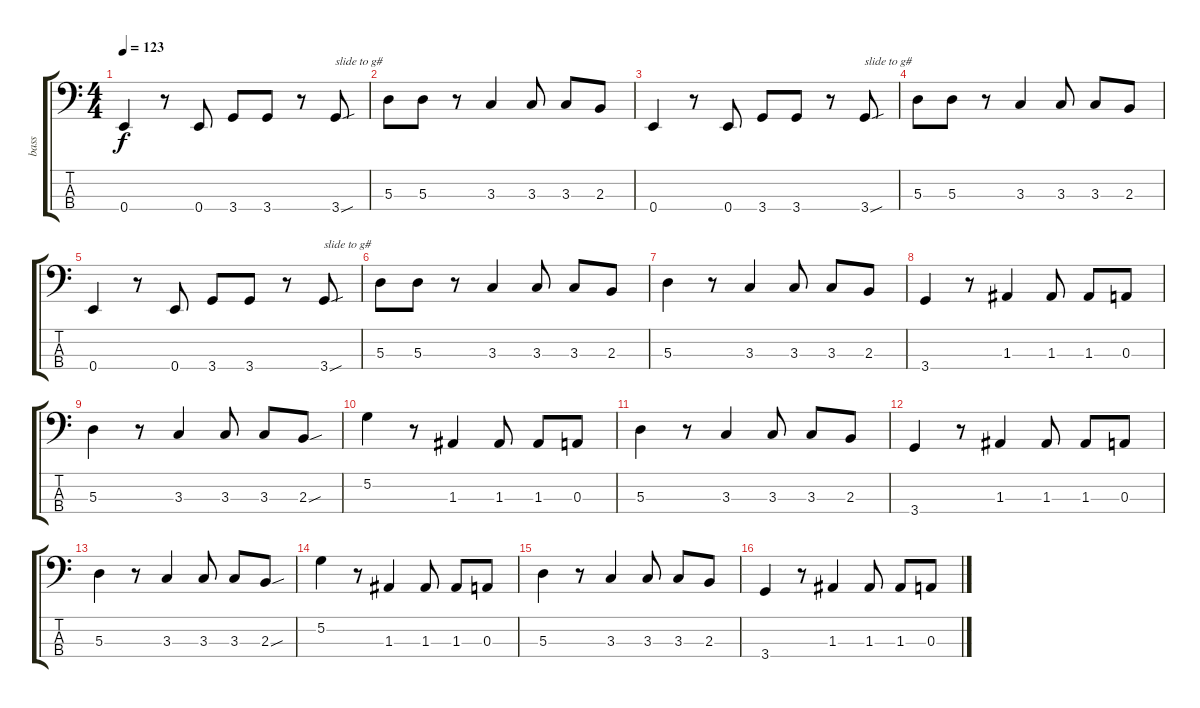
\track ("bass" "bass") {instrument electricbasspick}
\staff {score tabs}
\tuning (G2 D2 A1 E1) {hide}
\ts (4 4)
\tempo 123
\clef f4
\ks c
0.4.4{dy f} r.8 0.4.8 3.4.8 3.4.8 r.8 3.4{sou}.8{txt "slide to g#"} |
5.3.8 5.3.8 r.8 3.3.4 3.3.8 3.3.8 2.3.8 |
0.4.4 r.8 0.4.8 3.4.8 3.4.8 r.8 3.4{sou}.8{txt "slide to g#"} |
5.3.8 5.3.8 r.8 3.3.4 3.3.8 3.3.8 2.3.8 |
0.4.4 r.8 0.4.8 3.4.8 3.4.8 r.8 3.4{sou}.8{txt "slide to g#"} |
5.3.8 5.3.8 r.8 3.3.4 3.3.8 3.3.8 2.3.8 |
5.3.4 r.8 3.3.4 3.3.8 3.3.8 2.3.8 |
3.4.4 r.8 1.3.4 1.3.8 1.3.8 0.3.8 |
5.3.4 r.8 3.3.4 3.3.8 3.3.8 2.3{sou}.8 |
5.2.4 r.8 1.3.4 1.3.8 1.3.8 0.3.8 |
5.3.4 r.8 3.3.4 3.3.8 3.3.8 2.3.8 |
3.4.4 r.8 1.3.4 1.3.8 1.3.8 0.3.8 |
5.3.4 r.8 3.3.4 3.3.8 3.3.8 2.3{sou}.8 |
5.2.4 r.8 1.3.4 1.3.8 1.3.8 0.3.8 |
5.3.4 r.8 3.3.4 3.3.8 3.3.8 2.3.8 |
3.4.4 r.8 1.3.4 1.3.8 1.3.8 0.3.8
